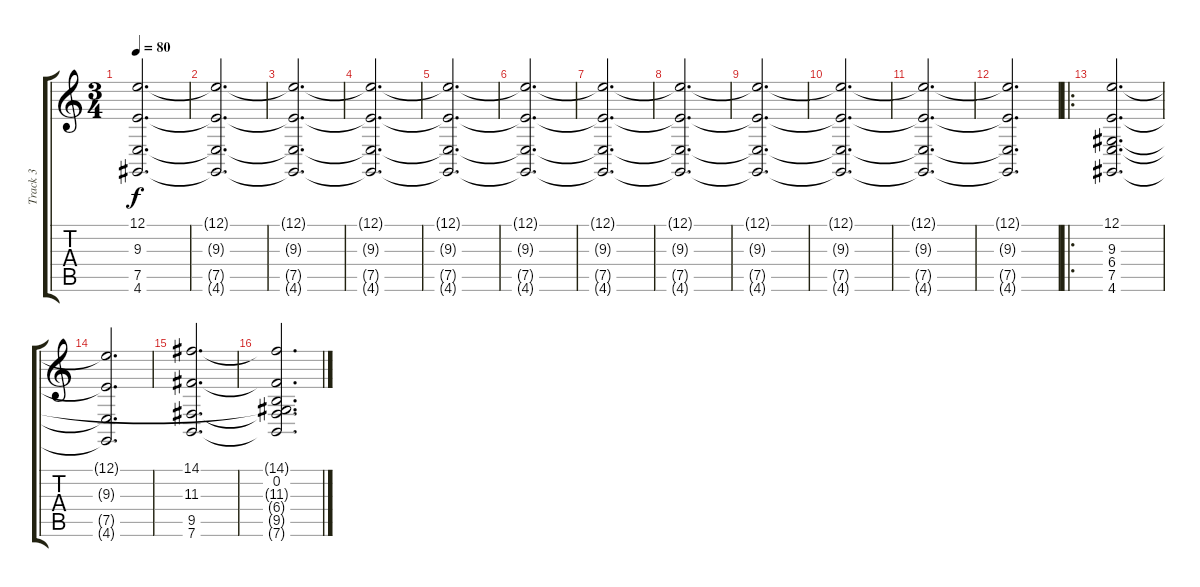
\track ("Track 3" "Track 3") {instrument stringensemble1}
\staff {score tabs}
\tuning (E4 B3 G3 D3 A2 E2) {hide}
\ts (3 4)
\tempo 80
\clef g2
\ks c
(12.1{t} 9.3{t} 7.5{t} 4.6{t}).2{d dy f} |
(12.1{t} 9.3{t} 7.5{t} 4.6{t}).2{d} |
(12.1{t} 9.3{t} 7.5{t} 4.6{t}).2{d} |
(12.1{t} 9.3{t} 7.5{t} 4.6{t}).2{d} |
(12.1{t} 9.3{t} 7.5{t} 4.6{t}).2{d} |
(12.1{t} 9.3{t} 7.5{t} 4.6{t}).2{d} |
(12.1{t} 9.3{t} 7.5{t} 4.6{t}).2{d} |
(12.1{t} 9.3{t} 7.5{t} 4.6{t}).2{d} |
(12.1{t} 9.3{t} 7.5{t} 4.6{t}).2{d} |
(12.1{t} 9.3{t} 7.5{t} 4.6{t}).2{d} |
(12.1{t} 9.3{t} 7.5{t} 4.6{t}).2{d} |
(12.1{t} 9.3{t} 7.5{t} 4.6{t}).2{d} |
\ro
(12.1 9.3 6.4 7.5 4.6).2{d volume 16} |
(12.1{t} 9.3{t} 7.5{t} 4.6{t}).2{d} |
(14.1 11.3 9.5 7.6).2{d} |
(14.1{t} 0.2 11.3{t} 6.4{t} 9.5{t} 7.6{t}).2{d}
